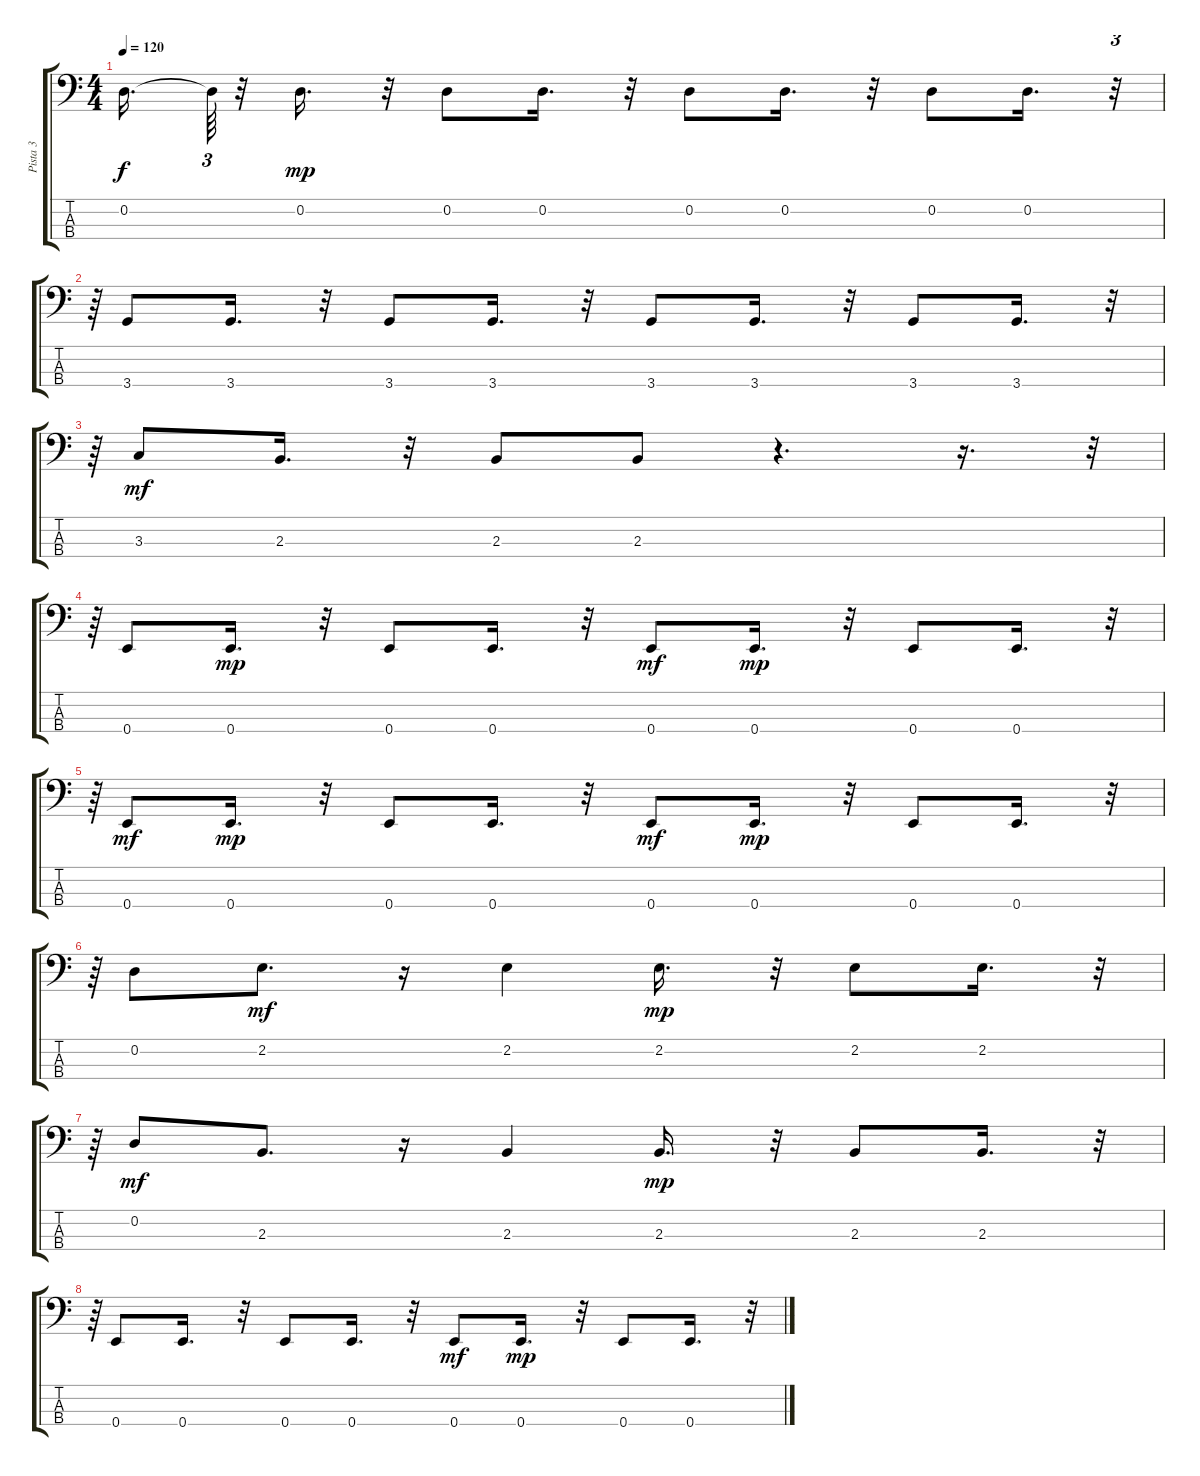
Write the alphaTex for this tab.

\track ("Pista 3" "Pista 3") {instrument synthbass2}
\staff {score tabs}
\tuning (G2 D2 A1 E1) {hide}
\ts (4 4)
\tempo 120
\clef f4
\ks c
0.2{t}.16{d dy f} 0.2{t}.64{tu (3 2)} r.32 0.2.16{d dy mp} r.32 0.2.8 0.2.16{d} r.32 0.2.8 0.2.16{d} r.32 0.2.8 0.2.16{d} r.32{tu (3 2)} |
r.64{tu (3 2)} 3.4.8 3.4.16{d} r.32 3.4.8 3.4.16{d} r.32 3.4.8 3.4.16{d} r.32 3.4.8 3.4.16{d} r.32{tu (3 2)} |
r.64{tu (3 2)} 3.3.8{dy mf} 2.3.16{d} r.32 2.3.8 2.3.8 r.4{d} r.16{d} r.32{tu (3 2)} |
r.64{tu (3 2)} 0.4.8 0.4.16{d dy mp} r.32 0.4.8 0.4.16{d} r.32 0.4.8{dy mf} 0.4.16{d dy mp} r.32 0.4.8 0.4.16{d} r.32{tu (3 2)} |
r.64{tu (3 2)} 0.4.8{dy mf} 0.4.16{d dy mp} r.32 0.4.8 0.4.16{d} r.32 0.4.8{dy mf} 0.4.16{d dy mp} r.32 0.4.8 0.4.16{d} r.32{tu (3 2)} |
r.64{tu (3 2)} 0.2.8 2.2.8{d dy mf} r.16 2.2.4 2.2.16{d dy mp} r.32 2.2.8 2.2.16{d} r.32{tu (3 2)} |
r.64{tu (3 2)} 0.2.8{dy mf} 2.3.8{d} r.16 2.3.4 2.3.16{d dy mp} r.32 2.3.8 2.3.16{d} r.32{tu (3 2)} |
r.64{tu (3 2)} 0.4.8 0.4.16{d} r.32 0.4.8 0.4.16{d} r.32 0.4.8{dy mf} 0.4.16{d dy mp} r.32 0.4.8 0.4.16{d} r.32{tu (3 2)}
